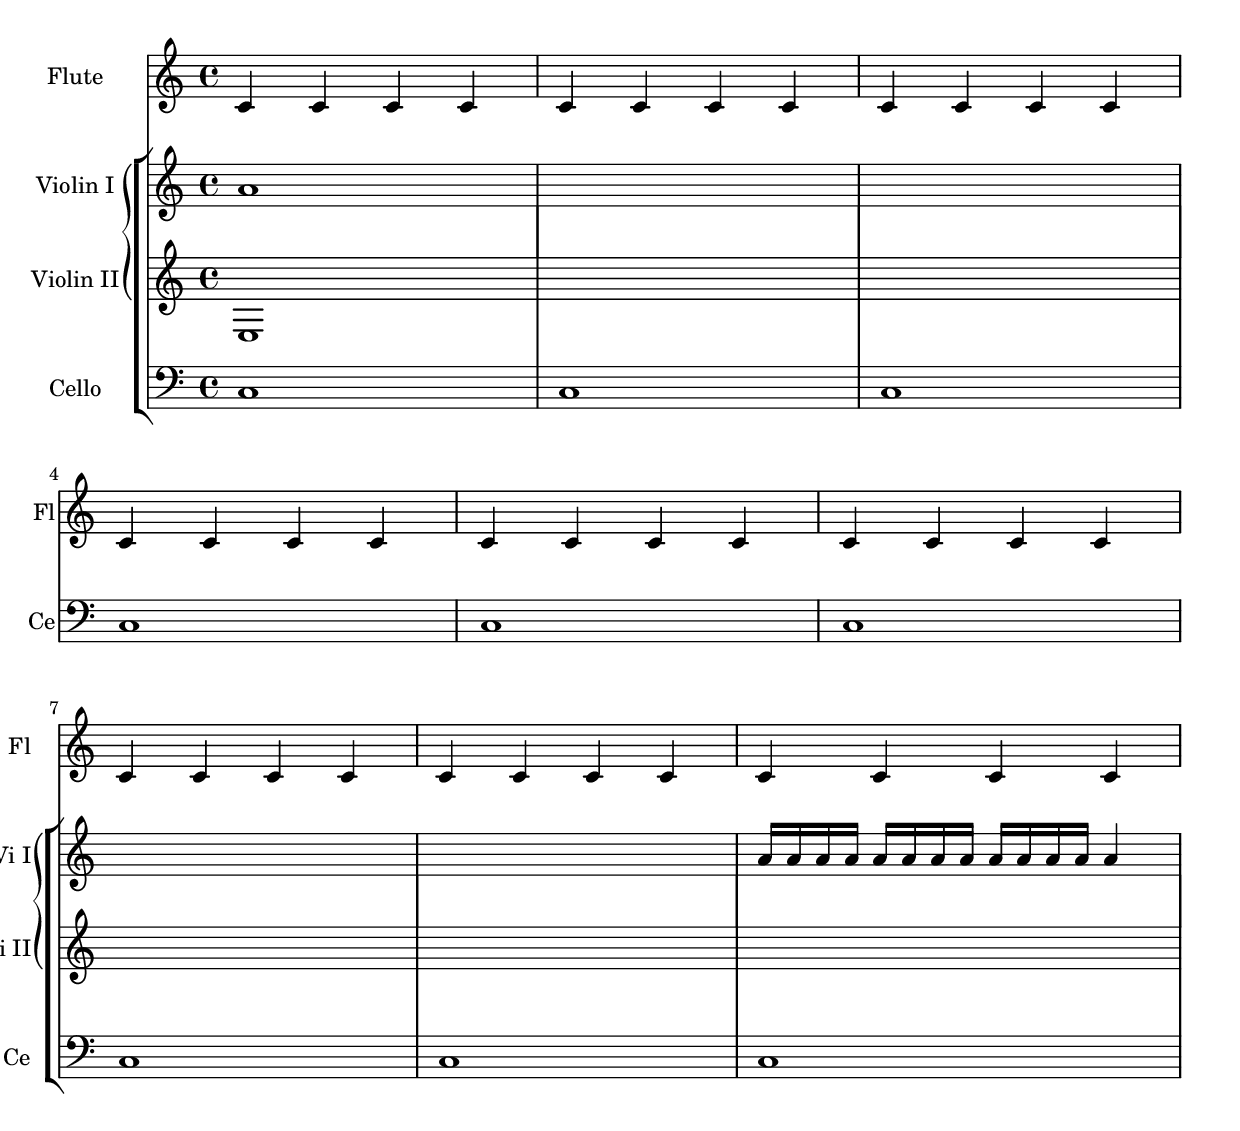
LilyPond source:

%% DO NOT EDIT this file manually; it is automatically
%% generated from LSR http://lsr.dsi.unimi.it
%% Make any changes in LSR itself, or in Documentation/snippets/new/ ,
%% and then run scripts/auxiliar/makelsr.py
%%
%% This file is in the public domain.
\version "2.16.0"

\header {
  lsrtags = "contexts-and-engravers"

  texidoc = "
In orchestral scores sometimes single or groups of instruments are
silent for a while and their staves can be removed for that time (with
@code{\\removeEmptyStaves}).


When they play again it is often preferred to show the staves of all
instruments of such a group. this can be done adding the
@code{Keep_alive_together_engraver} in the grouper (e.g. a GrandStaff
or a StaffGroup)


In the example the violins are silent in the 2nd system and in the 3rd
system. Only the first violin plays the last measure but the staff of
the second violin is also displayed.

"
  doctitle = "Displaying a whole GrandStaff system if only one of its staves is alive"
} % begin verbatim

\score {
  <<
    \new StaffGroup = "StaffGroup_woodwinds"
    <<
      \new Staff = "Staff_flute" \with {
        instrumentName = "Flute"
        shortInstrumentName = "Fl"}
        \relative { \repeat unfold 3 { c'4 c c c | c c c c | c c c c | \break }
      }
    >>
    \new StaffGroup = "StaffGroup_Strings"
    <<
      \new GrandStaff = "GrandStaff_violins"
      <<
        \new Staff = "StaffViolinI" \with {
          instrumentName = "Violin I"
          shortInstrumentName = "Vi I"
        }
        \relative c'' {
          a1 \repeat unfold 7 { s1 } \repeat unfold 12 a16  a4
        }
        \new Staff = "StaffViolinII" \with {
          instrumentName = "Violin II"
          shortInstrumentName = "Vi II"
        }
        \relative { e1 \repeat unfold 8 { s1 } }
      >>
      \new Staff = "Staff_cello" \with {
        instrumentName = "Cello"
        shortInstrumentName = "Ce"
      }
      \relative c { \clef bass \repeat unfold 9 { c1 }}
    >>
  >>
}
\layout {
  \context {
    \GrandStaff
    \consists Keep_alive_together_engraver
  }
  \context {
    \Staff
    \RemoveEmptyStaves
  }
}
